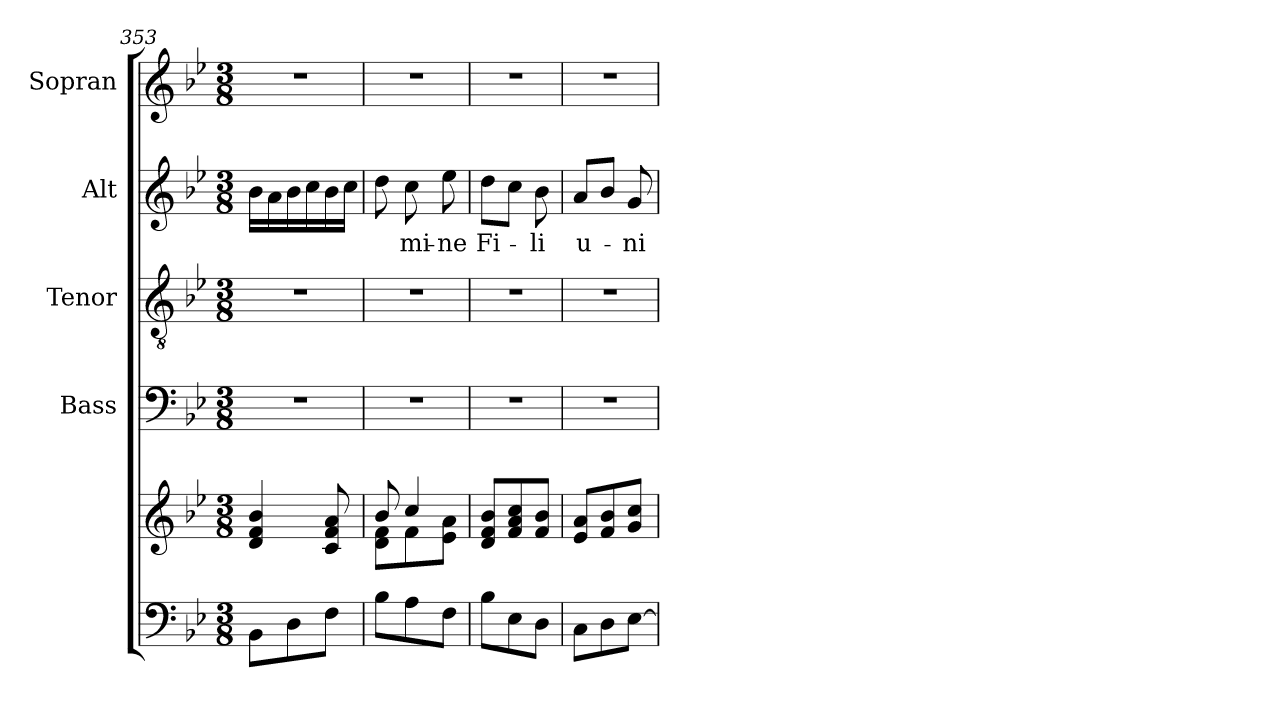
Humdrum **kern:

**kern	**kern	**kern	**kern	**kern	**text	**kern
*part5	*part5	*part4	*part3	*part2	*part2	*part1
*staff6	*staff5	*staff4	*staff3	*staff2	*staff2	*staff1
*	*	*I"Bass	*I"Tenor	*I"Alt	*	*I"Sopran
*	*	*I'B.	*I'T.	*I'A.	*	*I'S.
*clefF4	*clefG2	*clefF4	*clefGv2	*clefG2	*	*clefG2
*k[b-e-]	*k[b-e-]	*k[b-e-]	*k[b-e-]	*k[b-e-]	*	*k[b-e-]
*B-:	*B-:	*B-:	*B-:	*B-:	*	*B-:
*M3/8	*M3/8	*M3/8	*M3/8	*M3/8	*	*M3/8
=353	=353	=353	=353	=353	=353	=353
8BB-\L	4d/ 4f/ 4b-/	4.r	4.r	16b-\LL	.	4.r
.	.	.	.	16a\	.	.
8D\	.	.	.	16b-\	.	.
.	.	.	.	16cc\	.	.
8F\J	8c/ 8f/ 8a/	.	.	16b-\	.	.
.	.	.	.	16cc\JJ	.	.
=354	=354	=354	=354	=354	=354	=354
*	*^	*	*	*	*	*
8B-\L	8b-/	8d\ 8f\L	4.r	4.r	8dd\	.	4.r
!	!	!	!	!	!	!LO:LY:b	!
8A\	4cc/	8f\	.	.	8cc\	-mi-	.
!	!	!	!	!	!	!LO:LY:b	!
8F\J	.	8e-\ 8a\J	.	.	8ee-\	-ne	.
=355	=355	=355	=355	=355	=355	=355	=355
!	!	!	!	!	!	!LO:LY:b	!
*	*v	*v	*	*	*	*	*
8B-\L	8d/ 8f/ 8b-/L	4.r	4.r	8dd\L	Fi-	4.r
8E-\	8f/ 8a/ 8cc/	.	.	8cc\J	.	.
!	!	!	!	!	!LO:LY:b	!
8D\J	8f/ 8b-/J	.	.	8b-\	-li	.
=356	=356	=356	=356	=356	=356	=356
!	!	!	!	!	!LO:LY:b	!
8C\L	8e-/ 8a/L	4.r	4.r	8a/L	u-	4.r
8D\	8f/ 8b-/	.	.	8b-/J	.	.
!	!	!	!	!	!LO:LY:b	!
[8E-\J	8g/ 8cc/J	.	.	8g/	-ni-	.
=	=	=	=	=	=	=
*-	*-	*-	*-	*-	*-	*-
